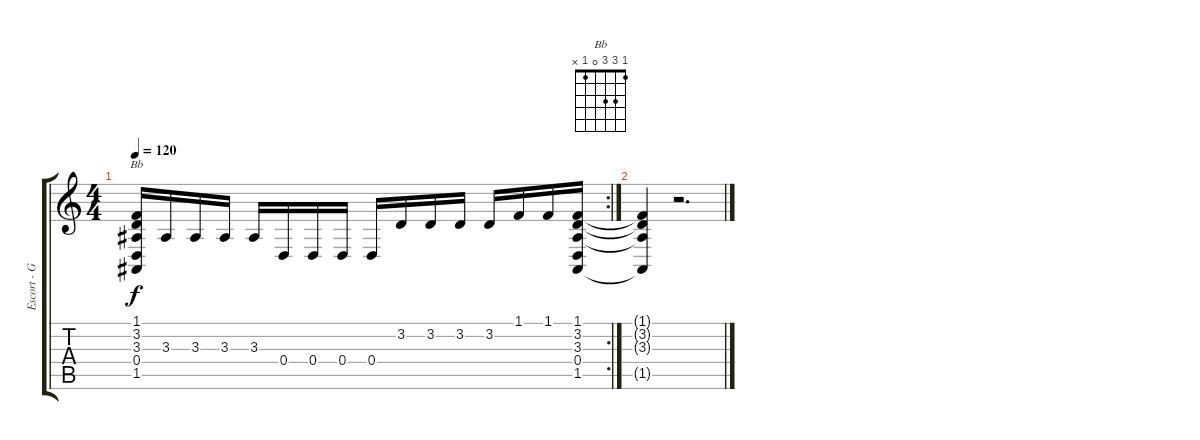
\track ("Escort - Guitar" "Escort - G") {instrument electricgrandpiano}
\staff {score tabs}
\tuning (E4 B3 G3 D3 A2 E2) {hide}
\chord ("Bb" 1 3 3 0 1 x)
\rc 2
\ts (4 4)
\tempo 120
\clef g2
\ks c
(1.1 3.2 3.3 0.4 1.5).16{ch "Bb" dy f} 3.3.16 3.3.16 3.3.16 3.3.16 0.4.16 0.4.16 0.4.16 0.4.16 3.2.16 3.2.16 3.2.16 3.2.16 1.1.16 1.1.16 (1.1 3.2 3.3 0.4 1.5).16 |
(1.1{t} 3.2{t} 3.3{t} 1.5{t}).4 r.2{d}
